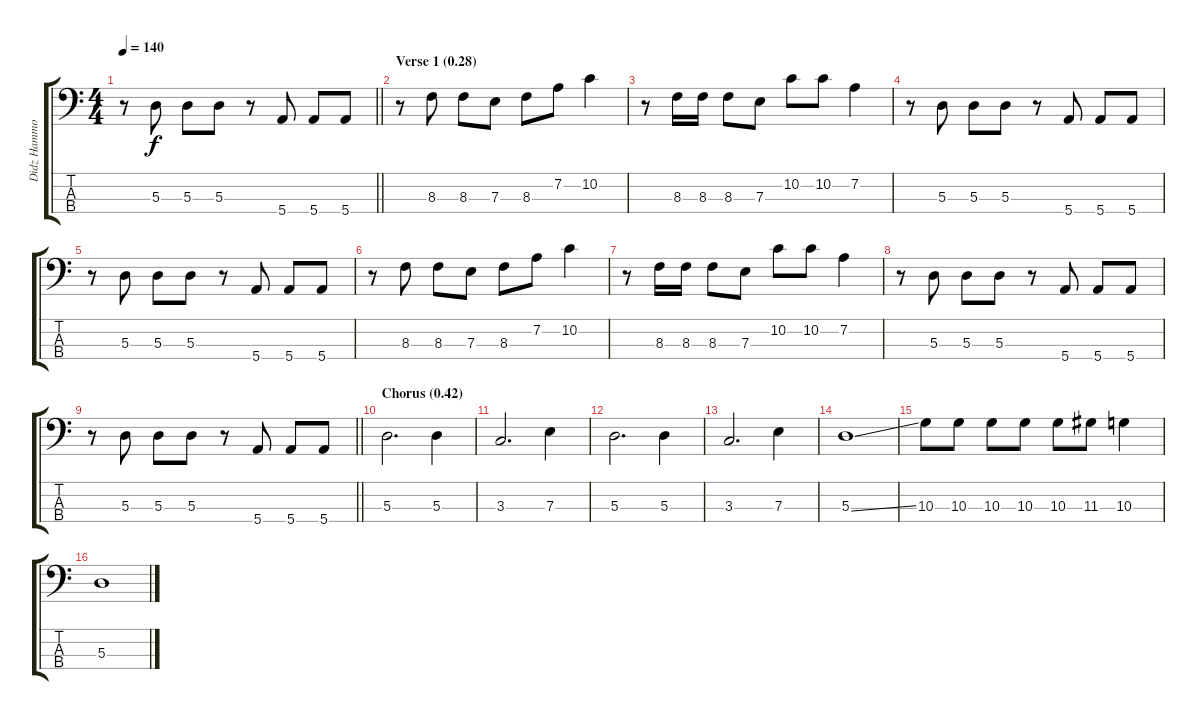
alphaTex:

\track ("Didz Hammond (Bass)" "Didz Hammo") {instrument electricbasspick}
\staff {score tabs}
\tuning (G2 D2 A1 E1) {hide}
\ts (4 4)
\tempo 140
\clef f4
\barLineRight lightlight
\ks c
r.8{dy f} 5.3.8 5.3.8 5.3.8 r.8 5.4.8 5.4.8 5.4.8 |
\section ("" "Verse 1 (0.28)")
r.8 8.3.8 8.3.8 7.3.8 8.3.8 7.2.8 10.2.4 |
r.8 8.3.16 8.3.16 8.3.8 7.3.8 10.2.8 10.2.8 7.2.4 |
r.8 5.3.8 5.3.8 5.3.8 r.8 5.4.8 5.4.8 5.4.8 |
r.8 5.3.8 5.3.8 5.3.8 r.8 5.4.8 5.4.8 5.4.8 |
r.8 8.3.8 8.3.8 7.3.8 8.3.8 7.2.8 10.2.4 |
r.8 8.3.16 8.3.16 8.3.8 7.3.8 10.2.8 10.2.8 7.2.4 |
r.8 5.3.8 5.3.8 5.3.8 r.8 5.4.8 5.4.8 5.4.8 |
\barLineRight lightlight
r.8 5.3.8 5.3.8 5.3.8 r.8 5.4.8 5.4.8 5.4.8 |
\section ("" "Chorus (0.42)")
5.3.2{d} 5.3.4 |
3.3.2{d} 7.3.4 |
5.3.2{d} 5.3.4 |
3.3.2{d} 7.3.4 |
5.3{ss}.1 |
10.3.8 10.3.8 10.3.8 10.3.8 10.3.8 11.3.8 10.3.4 |
5.3{ss}.1
